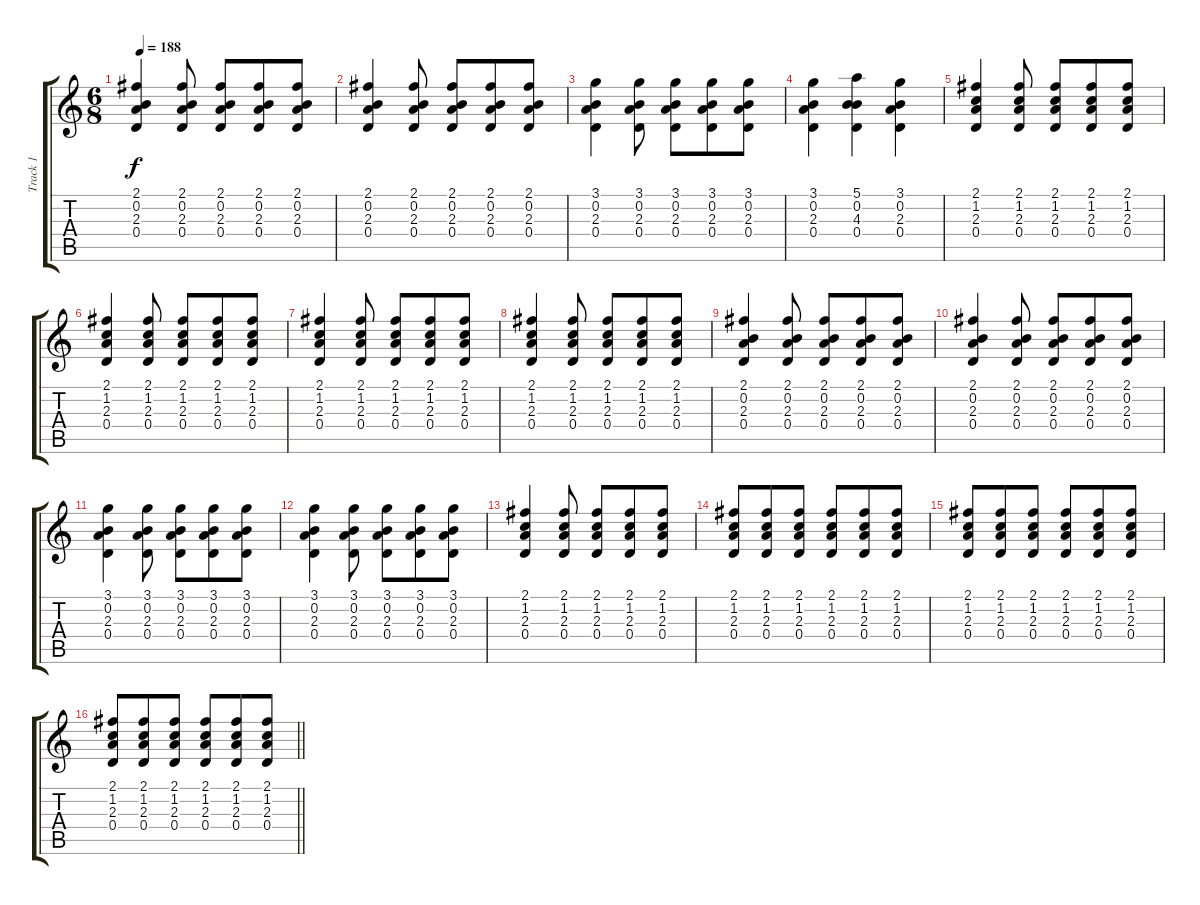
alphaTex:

\track ("Track 1" "Track 1") {instrument acousticguitarsteel}
\staff {score tabs}
\tuning (E4 B3 G3 D3 A2 E2) {hide}
\ts (6 8)
\tempo 188
\clef g2
\ks c
(2.1 0.2 2.3 0.4).4{dy f} (2.1 0.2 2.3 0.4).8 (2.1 0.2 2.3 0.4).8 (2.1 0.2 2.3 0.4).8 (2.1 0.2 2.3 0.4).8 |
(2.1 0.2 2.3 0.4).4 (2.1 0.2 2.3 0.4).8 (2.1 0.2 2.3 0.4).8 (2.1 0.2 2.3 0.4).8 (2.1 0.2 2.3 0.4).8 |
(3.1 0.2 2.3 0.4).4 (3.1 0.2 2.3 0.4).8 (3.1 0.2 2.3 0.4).8 (3.1 0.2 2.3 0.4).8 (3.1 0.2 2.3 0.4).8 |
(3.1 0.2 2.3 0.4).4 (5.1 0.2 4.3 0.4).4 (3.1 0.2 2.3 0.4).4 |
(2.1 1.2 2.3 0.4).4 (2.1 1.2 2.3 0.4).8 (2.1 1.2 2.3 0.4).8 (2.1 1.2 2.3 0.4).8 (2.1 1.2 2.3 0.4).8 |
(2.1 1.2 2.3 0.4).4 (2.1 1.2 2.3 0.4).8 (2.1 1.2 2.3 0.4).8 (2.1 1.2 2.3 0.4).8 (2.1 1.2 2.3 0.4).8 |
(2.1 1.2 2.3 0.4).4 (2.1 1.2 2.3 0.4).8 (2.1 1.2 2.3 0.4).8 (2.1 1.2 2.3 0.4).8 (2.1 1.2 2.3 0.4).8 |
(2.1 1.2 2.3 0.4).4 (2.1 1.2 2.3 0.4).8 (2.1 1.2 2.3 0.4).8 (2.1 1.2 2.3 0.4).8 (2.1 1.2 2.3 0.4).8 |
(2.1 0.2 2.3 0.4).4 (2.1 0.2 2.3 0.4).8 (2.1 0.2 2.3 0.4).8 (2.1 0.2 2.3 0.4).8 (2.1 0.2 2.3 0.4).8 |
(2.1 0.2 2.3 0.4).4 (2.1 0.2 2.3 0.4).8 (2.1 0.2 2.3 0.4).8 (2.1 0.2 2.3 0.4).8 (2.1 0.2 2.3 0.4).8 |
(3.1 0.2 2.3 0.4).4 (3.1 0.2 2.3 0.4).8 (3.1 0.2 2.3 0.4).8 (3.1 0.2 2.3 0.4).8 (3.1 0.2 2.3 0.4).8 |
(3.1 0.2 2.3 0.4).4 (3.1 0.2 2.3 0.4).8 (3.1 0.2 2.3 0.4).8 (3.1 0.2 2.3 0.4).8 (3.1 0.2 2.3 0.4).8 |
(2.1 1.2 2.3 0.4).4 (2.1 1.2 2.3 0.4).8 (2.1 1.2 2.3 0.4).8 (2.1 1.2 2.3 0.4).8 (2.1 1.2 2.3 0.4).8 |
(2.1 1.2 2.3 0.4).8 (2.1 1.2 2.3 0.4).8 (2.1 1.2 2.3 0.4).8 (2.1 1.2 2.3 0.4).8 (2.1 1.2 2.3 0.4).8 (2.1 1.2 2.3 0.4).8 |
(2.1 1.2 2.3 0.4).8 (2.1 1.2 2.3 0.4).8 (2.1 1.2 2.3 0.4).8 (2.1 1.2 2.3 0.4).8 (2.1 1.2 2.3 0.4).8 (2.1 1.2 2.3 0.4).8 |
\barLineRight lightlight
(2.1 1.2 2.3 0.4).8 (2.1 1.2 2.3 0.4).8 (2.1 1.2 2.3 0.4).8 (2.1 1.2 2.3 0.4).8 (2.1 1.2 2.3 0.4).8 (2.1 1.2 2.3 0.4).8
